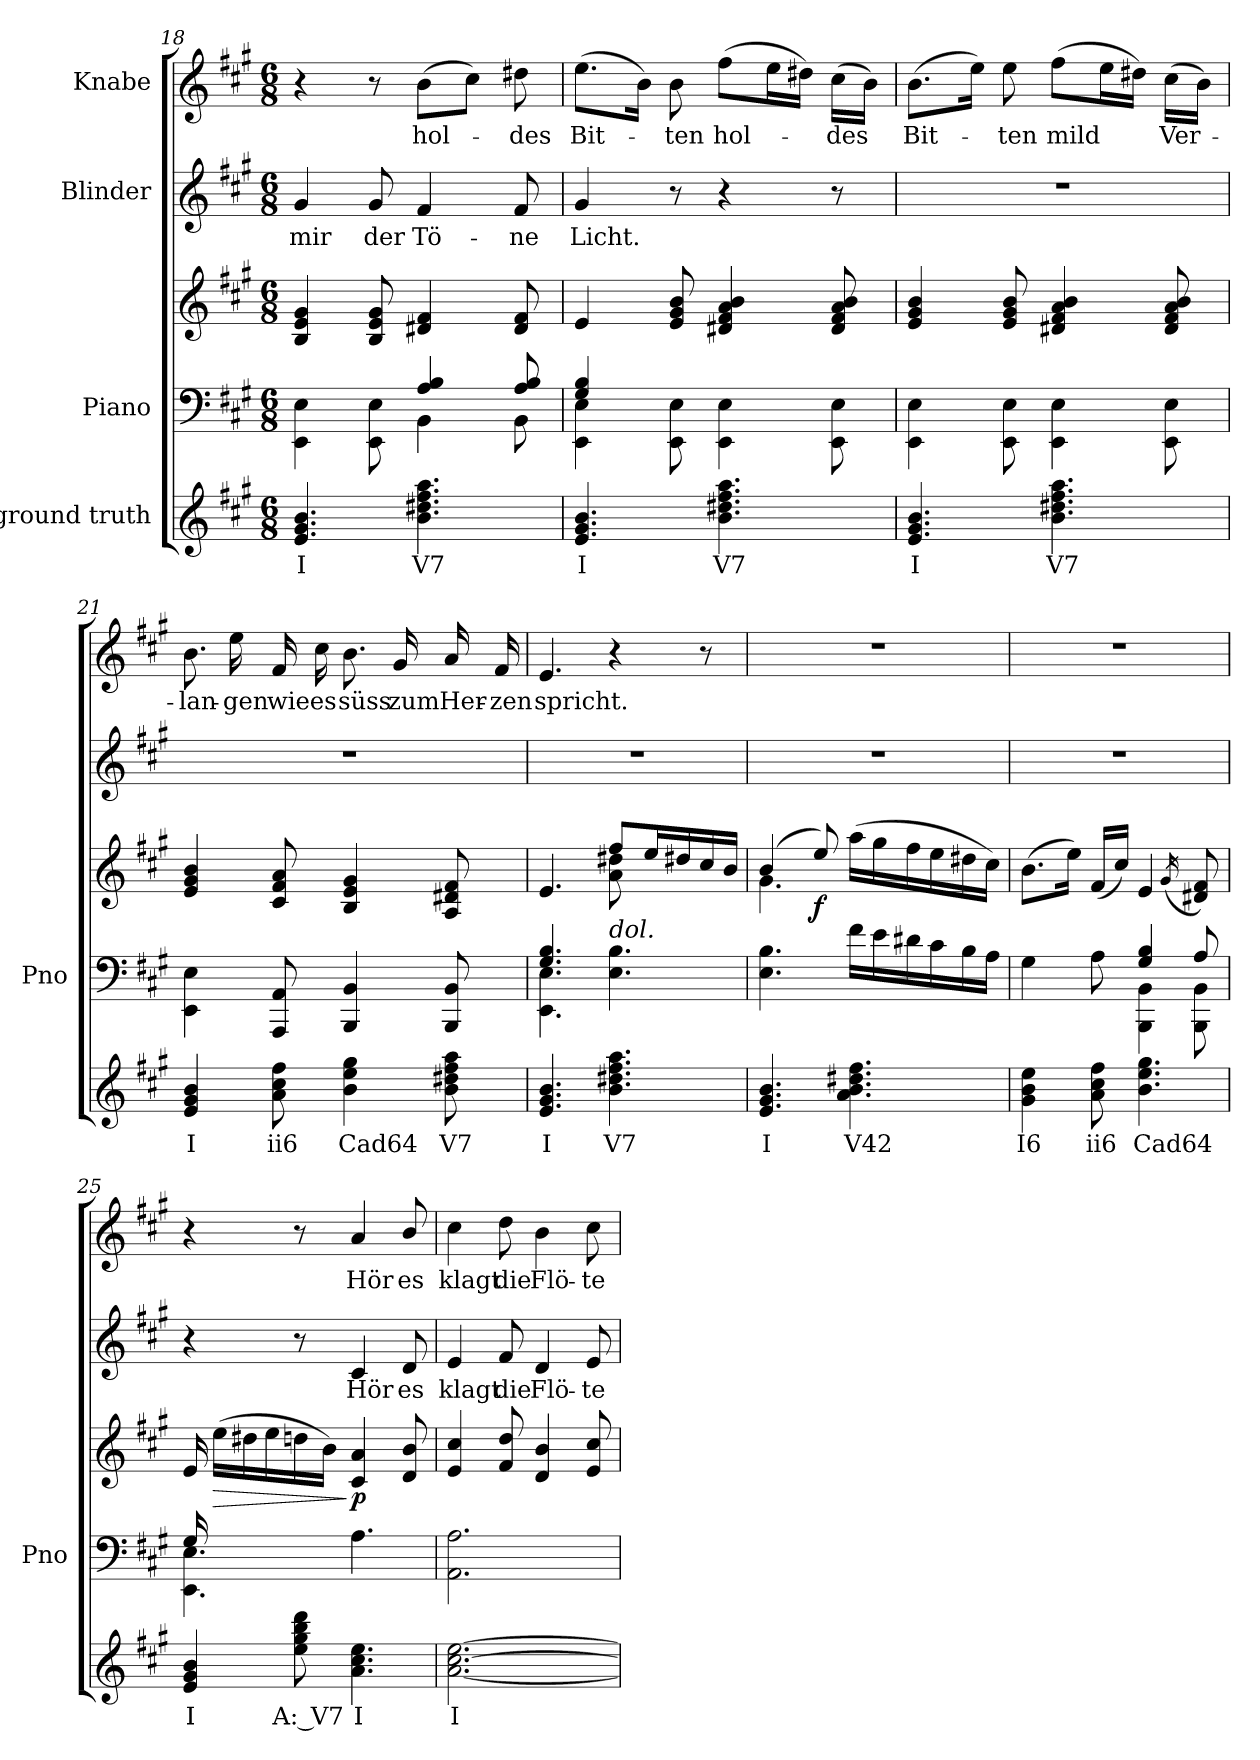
**kern	**text	**kern	**kern	**dynam	**kern	**text	**kern	**text
*part4	*part4	*part3	*part3	*part3	*part2	*part2	*part1	*part1
*staff5	*staff5	*staff4	*staff3	*staff3/4	*staff2	*staff2	*staff1	*staff1
*I"ground truth	*	*I"Piano	*	*	*I"Blinder	*	*I"Knabe	*
*	*	*I'Pno	*	*	*	*	*	*
*	*	*clefF4	*clefG2	*	*clefG2	*	*clefG2	*
*k[f#c#g#]	*	*k[f#c#g#]	*k[f#c#g#]	*	*k[f#c#g#]	*	*k[f#c#g#]	*
*M6/8	*	*M6/8	*M6/8	*	*M6/8	*	*M6/8	*
=18	=18	=18	=18	=18	=18	=18	=18	=18
*	*	*^	*	*	*	*	*	*
!	!	!	!	!	!	!	!LO:LY:b	!	!
4.e 4.g# 4.b	I	4EE\ 4E\	4.reyy	4B/ 4e/ 4g#/	.	4g#/	mir	4r	.
!	!	!	!	!	!	!	!LO:LY:b	!	!
.	.	8EE\ 8E\	.	8B/ 8e/ 8g#/	.	8g#/	der	8r	.
!	!	!	!	!	!	!	!LO:LY:b	!	!
!	!	!	!	!	!	!	!	!	!LO:LY:b
4.b 4.dd#X 4.ff# 4.aa	V7	4BB\	4A/ 4B/	4d#X/ 4f#/	.	4f#/	Tö-	(>8b\L	hol-
.	.	.	.	.	.	.	.	8cc#\J)	.
!	!	!	!	!	!	!	!LO:LY:b	!	!
!	!	!	!	!	!	!	!	!	!LO:LY:b
.	.	8BB\	8A/ 8B/	8d#/ 8f#/	.	8f#/	-ne	8dd#X\	-des
=19	=19	=19	=19	=19	=19	=19	=19	=19	=19
!	!	!	!	!	!	!	!LO:LY:b	!	!
!	!	!	!	!	!	!	!	!	!LO:LY:b
4.e 4.g# 4.b	I	4EE\ 4E\	4G#/ 4B/	4e/	.	4g#/	Licht.	(>8.ee\L	Bit-
.	.	.	.	.	.	.	.	16b\Jk)	.
!	!	!	!	!	!	!	!	!	!LO:LY:b
.	.	8EE\ 8E\	2reyy	8e/ 8g#/ 8b/	.	8r	.	8b\	-ten
!	!	!	!	!	!	!	!	!	!LO:LY:b
4.b 4.dd#X 4.ff# 4.aa	V7	4EE\ 4E\	.	4d#X/ 4f#/ 4a/ 4b/	.	4r	.	(>8ff#\L	hol-
.	.	.	.	.	.	.	.	16ee\L	.
.	.	.	.	.	.	.	.	16dd#X\JJ)	.
!	!	!	!	!	!	!	!	!	!LO:LY:b
.	.	8EE\ 8E\	.	8d#/ 8f#/ 8a/ 8b/	.	8r	.	(>16cc#\LL	-des
.	.	.	.	.	.	.	.	16b\JJ)	.
*	*	*v	*v	*	*	*	*	*	*
=20	=20	=20	=20	=20	=20	=20	=20	=20
!	!	!	!	!	!	!	!	!LO:LY:b
4.e 4.g# 4.b	I	4EE\ 4E\	4e/ 4g#/ 4b/	.	2.r	.	(>8.b\L	Bit-
.	.	.	.	.	.	.	16ee\Jk)	.
!	!	!	!	!	!	!	!	!LO:LY:b
.	.	8EE\ 8E\	8e/ 8g#/ 8b/	.	.	.	8ee\	-ten
!	!	!	!	!	!	!	!	!LO:LY:b
4.b 4.dd#X 4.ff# 4.aa	V7	4EE\ 4E\	4d#X/ 4f#/ 4a/ 4b/	.	.	.	(>8ff#\L	mild
.	.	.	.	.	.	.	16ee\L	.
.	.	.	.	.	.	.	16dd#X\JJ)	.
!	!	!	!	!	!	!	!	!LO:LY:b
.	.	8EE\ 8E\	8d#/ 8f#/ 8a/ 8b/	.	.	.	(>16cc#\LL	Ver-
.	.	.	.	.	.	.	16b\JJ)	.
=21	=21	=21	=21	=21	=21	=21	=21	=21
!	!	!	!	!	!	!	!	!LO:LY:b
4e 4g# 4b	I	4EE\ 4E\	4e/ 4g#/ 4b/	.	2.r	.	8.b\	-lan-
!	!	!	!	!	!	!	!	!LO:LY:b
.	.	.	.	.	.	.	16ee\	-gen
!	!	!	!	!	!	!	!	!LO:LY:b
8a 8cc# 8ff#	ii6	8AAA/ 8AA/	8c#/ 8f#/ 8a/	.	.	.	16f#/	wie
!	!	!	!	!	!	!	!	!LO:LY:b
.	.	.	.	.	.	.	16cc#\	es
!	!	!	!	!	!	!	!	!LO:LY:b
4b 4ee 4gg#	Cad64	4BBB/ 4BB/	4B/ 4e/ 4g#/	.	.	.	8.b\	süss
!	!	!	!	!	!	!	!	!LO:LY:b
.	.	.	.	.	.	.	16g#/	zum
!	!	!	!	!	!	!	!	!LO:LY:b
8b 8dd#X 8ff# 8aa	V7	8BBB/ 8BB/	8A/ 8d#X/ 8f#/	.	.	.	16a/	Her-
!	!	!	!	!	!	!	!	!LO:LY:b
.	.	.	.	.	.	.	16f#/	-zen
=22	=22	=22	=22	=22	=22	=22	=22	=22
*	*	*^	*^	*	*	*	*	*
!	!	!	!	!	!	!	!	!	!	!LO:LY:b
4.e 4.g# 4.b	I	4.EE\ 4.E\	4.G#/ 4.B/	4.rddyy	4.e/	.	2.r	.	4.e/	spricht.
!	!	!LO:TX:a:i:t=dol.	!	!	!	!	!	!	!	!
4.b 4.dd#X 4.ff# 4.aa	V7	4.E\ 4.B\	4.ryy	8ff#/L	8a\ 8dd#X\	.	.	.	4r	.
.	.	.	.	16ee/L	4rAyy	.	.	.	.	.
.	.	.	.	16dd#X/	.	.	.	.	.	.
.	.	.	.	16cc#/	.	.	.	.	8r	.
.	.	.	.	16b/JJ	.	.	.	.	.	.
*	*	*v	*v	*	*	*	*	*	*	*
=23	=23	=23	=23	=23	=23	=23	=23	=23	=23
4.e 4.g# 4.b	I	4.E\ 4.B\	(>4b/	4.g#\	.	2.r	.	2.r	.
!	!	!	!	!	!LO:DY:b	!	!	!	!
.	.	.	8ee/)	.	f	.	.	.	.
4.a 4.b 4.dd#X 4.ff#	V42	16f#\LL	(>16aa\LL	4reyy	.	.	.	.	.
.	.	16e\	16gg#\	.	.	.	.	.	.
.	.	16d#X\	16ff#\	.	.	.	.	.	.
.	.	16c#\	16ee\	.	.	.	.	.	.
.	.	16B\	16dd#X\	8reyy	.	.	.	.	.
.	.	16A\JJ	16cc#\JJ)	.	.	.	.	.	.
*	*	*	*v	*v	*	*	*	*	*
=24	=24	=24	=24	=24	=24	=24	=24	=24
*	*	*^	*	*	*	*	*	*
4g# 4b 4ee	I6	4G#\	4.rAyy	(>8.b\L	.	2.r	.	2.r	.
.	.	.	.	16ee\Jk)	.	.	.	.	.
8a 8cc# 8ff#	ii6	8A\	.	(<16f#/LL	.	.	.	.	.
.	.	.	.	16cc#/JJ)	.	.	.	.	.
4.b 4.ee 4.gg#	Cad64	4BBB\ 4BB\	4G#/ 4B/	4e/	.	.	.	.	.
.	.	.	.	(<16qg#/	.	.	.	.	.
.	.	8BBB\ 8BB\	8A/	8d#X/ 8f#/)	.	.	.	.	.
=25	=25	=25	=25	=25	=25	=25	=25	=25	=25
4e 4g# 4b	I	4.EE\ 4.E\	16G#/	16e/	.	4r	.	4r	.
!	!	!	!	!	!LO:HP:b	!	!	!	!
.	.	.	16reyy	(>16ee\LL	>	.	.	.	.
.	.	.	8reyy	16dd#X\	.	.	.	.	.
.	.	.	.	16ee\	.	.	.	.	.
8ee 8gg# 8bb 8ddd	A: V7	.	2reyy	16ddn\	.	8r	.	8r	.
.	.	.	.	16b\JJ)	.	.	.	.	.
!	!	!	!	!	!	!	!LO:LY:b	!	!
!	!	!	!	!	!LO:DY:n=1:b	!	!	!	!LO:LY:b
4.a 4.cc# 4.ee	I	4.A\	.	4c#/ 4a/	] p	4c#/	Hör	4a/	Hör
!	!	!	!	!	!	!	!LO:LY:b	!	!
!	!	!	!	!	!	!	!	!	!LO:LY:b
.	.	.	.	8d/ 8b/	.	8d/	es	8b/	es
*	*	*v	*v	*	*	*	*	*	*
=26	=26	=26	=26	=26	=26	=26	=26	=26
!	!	!	!	!	!	!LO:LY:b	!	!
!	!	!	!	!	!	!	!	!LO:LY:b
[2.a [2.cc# [2.ee	I	2.AA\ 2.A\	4e/ 4cc#/	.	4e/	klagt	4cc#\	klagt
!	!	!	!	!	!	!LO:LY:b	!	!
!	!	!	!	!	!	!	!	!LO:LY:b
.	.	.	8f#/ 8dd/	.	8f#/	die	8dd\	die
!	!	!	!	!	!	!LO:LY:b	!	!
!	!	!	!	!	!	!	!	!LO:LY:b
.	.	.	4d/ 4b/	.	4d/	Flö-	4b\	Flö-
!	!	!	!	!	!	!LO:LY:b	!	!
!	!	!	!	!	!	!	!	!LO:LY:b
.	.	.	8e/ 8cc#/	.	8e/	-te	8cc#\	-te
=	=	=	=	=	=	=	=	=
*-	*-	*-	*-	*-	*-	*-	*-	*-
